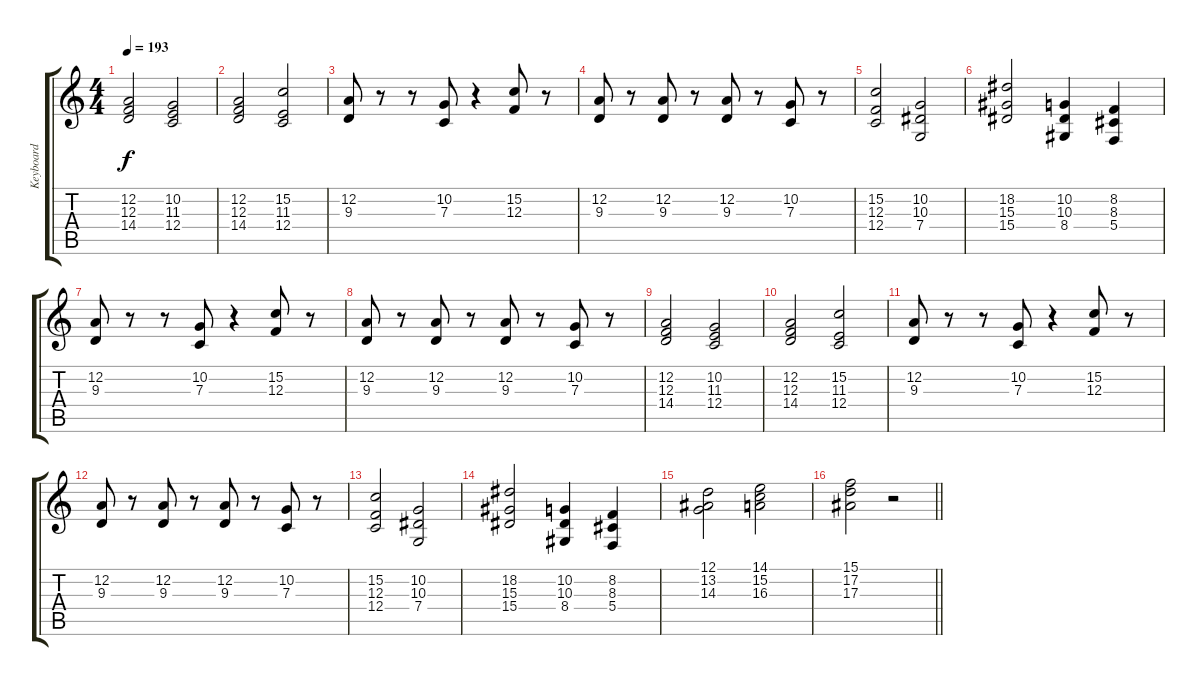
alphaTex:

\track ("Keyboard" "Keyboard") {instrument stringensemble1}
\staff {score tabs}
\tuning (D4 A3 F3 C3 G2 D2) {hide}
\ts (4 4)
\tempo 193
\clef g2
\ks c
(12.2 12.3 14.4).2{dy f volume 13} (10.2 11.3 12.4).2 |
(12.2 12.3 14.4).2 (15.2 11.3 12.4).2 |
(12.2 9.3).8{volume 11} r.8 r.8 (10.2 7.3).8 r.4 (15.2 12.3).8 r.8 |
(12.2 9.3).8 r.8 (12.2 9.3).8 r.8 (12.2 9.3).8 r.8 (10.2 7.3).8 r.8 |
(15.2 12.3 12.4).2{volume 13} (10.2 10.3 7.4).2 |
(18.2 15.3 15.4).2 (10.2 10.3 8.4).4 (8.2 8.3 5.4).4 |
(12.2 9.3).8{volume 11} r.8 r.8 (10.2 7.3).8 r.4 (15.2 12.3).8 r.8 |
(12.2 9.3).8 r.8 (12.2 9.3).8 r.8 (12.2 9.3).8 r.8 (10.2 7.3).8 r.8 |
(12.2 12.3 14.4).2{volume 13} (10.2 11.3 12.4).2 |
(12.2 12.3 14.4).2 (15.2 11.3 12.4).2 |
(12.2 9.3).8{volume 11} r.8 r.8 (10.2 7.3).8 r.4 (15.2 12.3).8 r.8 |
(12.2 9.3).8 r.8 (12.2 9.3).8 r.8 (12.2 9.3).8 r.8 (10.2 7.3).8 r.8 |
(15.2 12.3 12.4).2{volume 13} (10.2 10.3 7.4).2 |
(18.2 15.3 15.4).2 (10.2 10.3 8.4).4 (8.2 8.3 5.4).4 |
(12.1 13.2 14.3).2 (14.1 15.2 16.3).2 |
\barLineRight lightlight
(15.1 17.2 17.3).2 r.2
